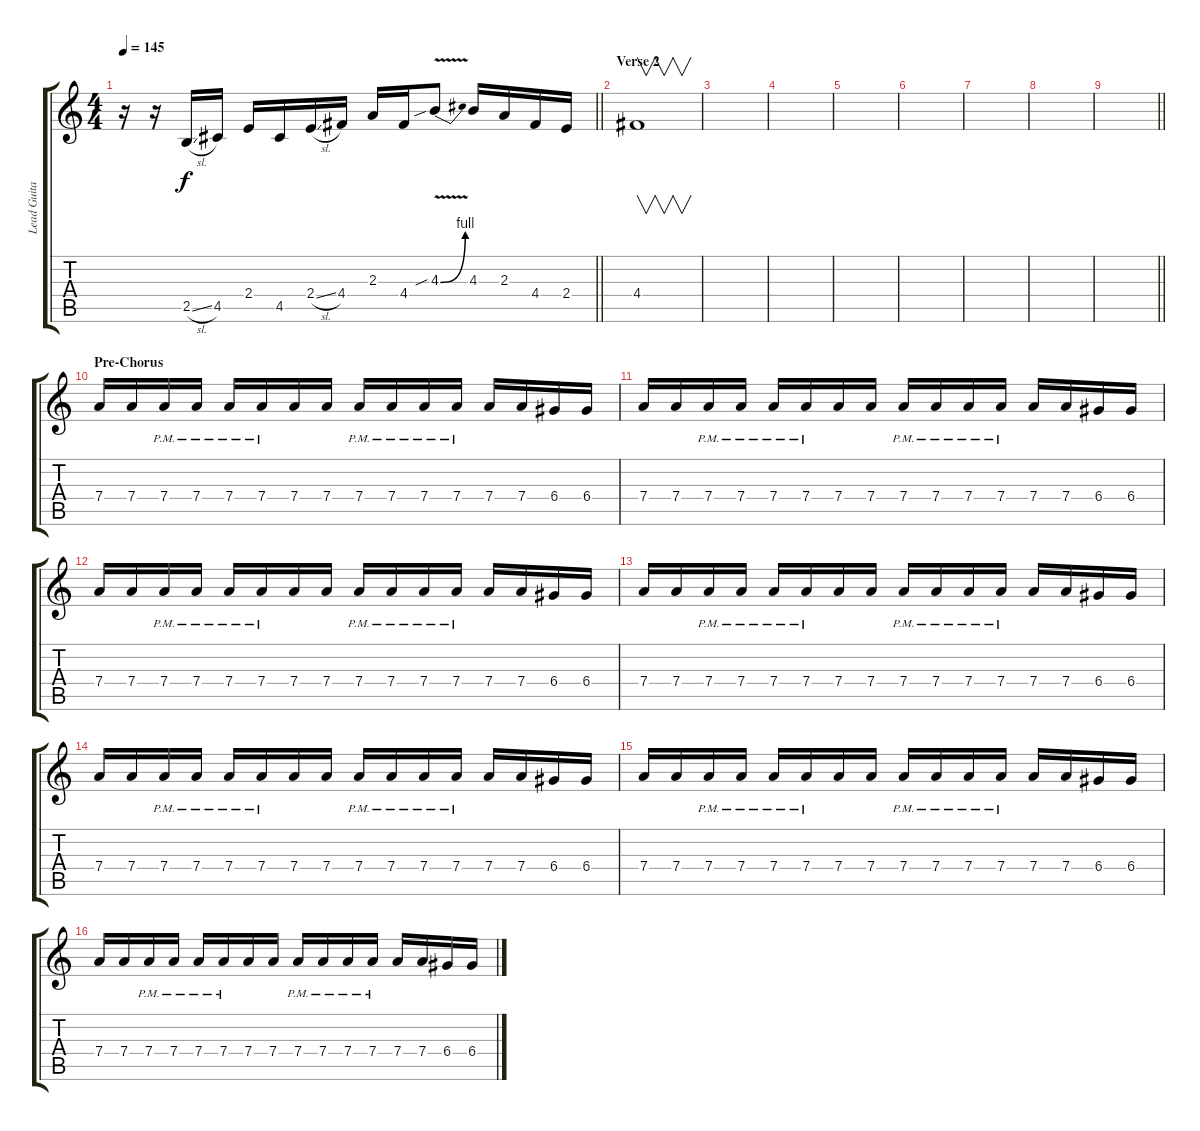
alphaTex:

\track ("Lead Guitar 1" "Lead Guita") {instrument distortionguitar}
\staff {score tabs}
\tuning (E4 B3 G3 D3 A2 D2) {hide}
\ts (4 4)
\tempo 145
\clef g2
\barLineRight lightlight
\ks c
r.16{dy f} r.16 2.5{sl}.16 4.5.16 2.4.16 4.5.16 2.4{sl}.16 4.4.16 2.3.16 4.4.16 4.3{be (bend 0 0 60 4) v sib}.8 4.3.16 2.3.16 4.4.16 2.4.16 |
\section ("" "Verse 2")
4.4.1{v volume 4 instrument guitarharmonics} |
|
|
|
|
|
|
\barLineRight lightlight
|
\section ("" "Pre-Chorus")
7.4.16 7.4.16 7.4{pm}.16 7.4{pm}.16 7.4{pm}.16 7.4{pm}.16 7.4.16 7.4.16 7.4{pm}.16 7.4{pm}.16 7.4{pm}.16 7.4{pm}.16 7.4.16 7.4.16 6.4.16 6.4.16 |
7.4.16 7.4.16 7.4{pm}.16 7.4{pm}.16 7.4{pm}.16 7.4{pm}.16 7.4.16 7.4.16 7.4{pm}.16 7.4{pm}.16 7.4{pm}.16 7.4{pm}.16 7.4.16 7.4.16 6.4.16 6.4.16 |
7.4.16 7.4.16 7.4{pm}.16 7.4{pm}.16 7.4{pm}.16 7.4{pm}.16 7.4.16 7.4.16 7.4{pm}.16 7.4{pm}.16 7.4{pm}.16 7.4{pm}.16 7.4.16 7.4.16 6.4.16 6.4.16 |
7.4.16 7.4.16 7.4{pm}.16 7.4{pm}.16 7.4{pm}.16 7.4{pm}.16 7.4.16 7.4.16 7.4{pm}.16 7.4{pm}.16 7.4{pm}.16 7.4{pm}.16 7.4.16 7.4.16 6.4.16 6.4.16 |
7.4.16 7.4.16 7.4{pm}.16 7.4{pm}.16 7.4{pm}.16 7.4{pm}.16 7.4.16 7.4.16 7.4{pm}.16 7.4{pm}.16 7.4{pm}.16 7.4{pm}.16 7.4.16 7.4.16 6.4.16 6.4.16 |
7.4.16 7.4.16 7.4{pm}.16 7.4{pm}.16 7.4{pm}.16 7.4{pm}.16 7.4.16 7.4.16 7.4{pm}.16 7.4{pm}.16 7.4{pm}.16 7.4{pm}.16 7.4.16 7.4.16 6.4.16 6.4.16 |
7.4.16 7.4.16 7.4{pm}.16 7.4{pm}.16 7.4{pm}.16 7.4{pm}.16 7.4.16 7.4.16 7.4{pm}.16 7.4{pm}.16 7.4{pm}.16 7.4{pm}.16 7.4.16 7.4.16 6.4.16 6.4.16
